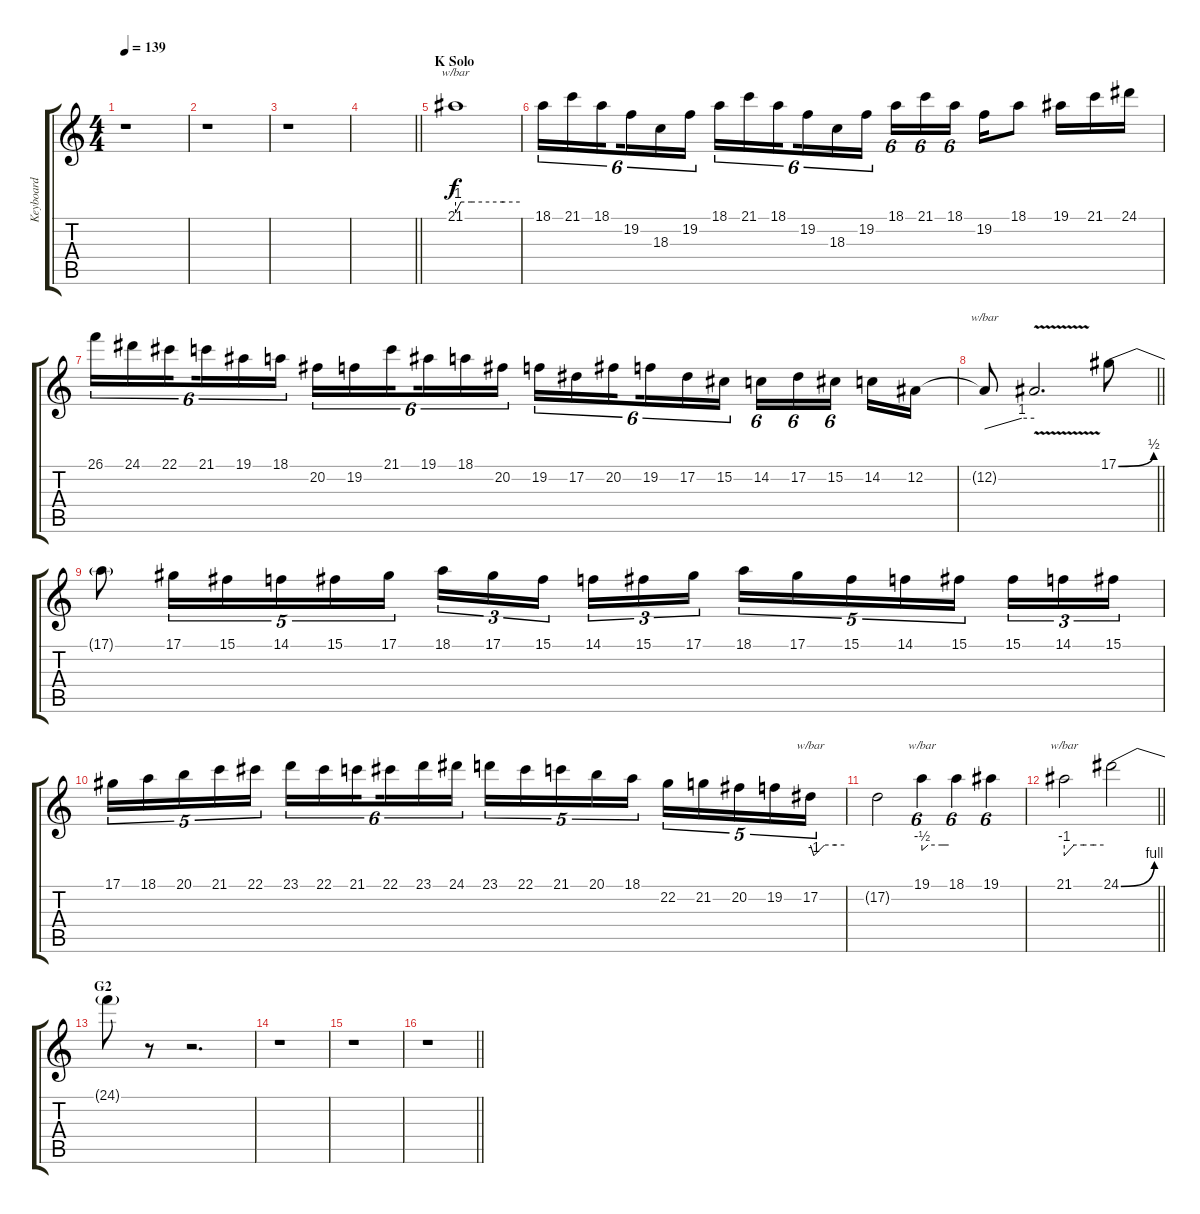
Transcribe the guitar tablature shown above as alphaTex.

\track ("Keyboard" "Keyboard") {instrument lead2sawtooth}
\staff {score tabs}
\tuning (Eb4 Bb3 Gb3 Db3 Ab2 Eb2) {hide}
\ts (4 4)
\tempo 139
\clef g2
\ks c
r.1{dy f} |
r.1 |
r.1 |
\barLineRight lightlight
|
\section ("" "K Solo")
21.1.1{tbe (custom default 0 -4 5 0 15 0 45 0 60 0) volume 14 instrument lead2sawtooth} |
18.1.16{tu (6 4)} 21.1.16{tu (6 4)} 18.1.16{tu (6 4) beam splitsecondary} 19.2.16{tu (6 4)} 18.3.16{tu (6 4)} 19.2.16{tu (6 4)} 18.1.16{tu (6 4)} 21.1.16{tu (6 4)} 18.1.16{tu (6 4) beam splitsecondary} 19.2.16{tu (6 4)} 18.3.16{tu (6 4)} 19.2.16{tu (6 4)} 18.1.16{tu (6 4)} 21.1.16{tu (6 4)} 18.1.16{tu (6 4) beam splitsecondary} 19.2.16 18.1.8 19.1.16 21.1.16 24.1.16 |
26.1.16{tu (6 4)} 24.1.16{tu (6 4)} 22.1.16{tu (6 4) beam splitsecondary} 21.1.16{tu (6 4)} 19.1.16{tu (6 4)} 18.1.16{tu (6 4)} 20.2.16{tu (6 4)} 19.2.16{tu (6 4)} 21.1.16{tu (6 4) beam splitsecondary} 19.1.16{tu (6 4)} 18.1.16{tu (6 4)} 20.2.16{tu (6 4)} 19.2.16{tu (6 4)} 17.2.16{tu (6 4)} 20.2.16{tu (6 4) beam splitsecondary} 19.2.16{tu (6 4)} 17.2.16{tu (6 4)} 15.2.16{tu (6 4)} 14.2.16{tu (6 4)} 17.2.16{tu (6 4)} 15.2.16{tu (6 4) beam splitsecondary} 14.2.16 12.2.16 |
\barLineRight lightlight
12.2{t}.8{tbe (custom default 0 0 45 4 60 4)} 12.2{v t}.2{d} 17.1{be (bend 0 0 60 2)}.8 |
17.1{t}.8 17.1.16{tu (5 4)} 15.1.16{tu (5 4)} 14.1.16{tu (5 4)} 15.1.16{tu (5 4)} 17.1.16{tu (5 4) beam splitsecondary} 18.1.16{tu (3 2)} 17.1.16{tu (3 2)} 15.1.16{tu (3 2)} 14.1.16{tu (3 2)} 15.1.16{tu (3 2)} 17.1.16{tu (3 2) beam splitsecondary} 18.1.16{tu (5 4)} 17.1.16{tu (5 4)} 15.1.16{tu (5 4)} 14.1.16{tu (5 4)} 15.1.16{tu (5 4) beam splitsecondary} 15.1.16{tu (3 2)} 14.1.16{tu (3 2)} 15.1.16{tu (3 2)} |
17.1.16{tu (5 4)} 18.1.16{tu (5 4)} 20.1.16{tu (5 4)} 21.1.16{tu (5 4)} 22.1.16{tu (5 4)} 23.1.16{tu (6 4)} 22.1.16{tu (6 4)} 21.1.16{tu (6 4) beam splitsecondary} 22.1.16{tu (6 4)} 23.1.16{tu (6 4)} 24.1.16{tu (6 4)} 23.1.16{tu (5 4)} 22.1.16{tu (5 4)} 21.1.16{tu (5 4)} 20.1.16{tu (5 4)} 18.1.16{tu (5 4)} 22.2.16{tu (5 4)} 21.2.16{tu (5 4)} 20.2.16{tu (5 4)} 19.2.16{tu (5 4)} 17.2.16{tu (5 4) tbe (custom default 0 0 6 -4 25 0 45 0 60 0)} |
17.2{t}.2 19.1.4{tu (6 4) tbe (custom default 0 -2 14 0 45 0 60 0)} 18.1.4{tu (6 4)} 19.1.4{tu (6 4)} |
\barLineRight lightlight
21.1.2{tbe (custom default 0 -4 15 0 30 0 45 0 60 0)} 24.1{be (bend 0 0 60 4)}.2 |
\section ("" "G2")
24.1{t}.8 r.8 r.2{d} |
r.1 |
r.1 |
\barLineRight lightlight
r.1
